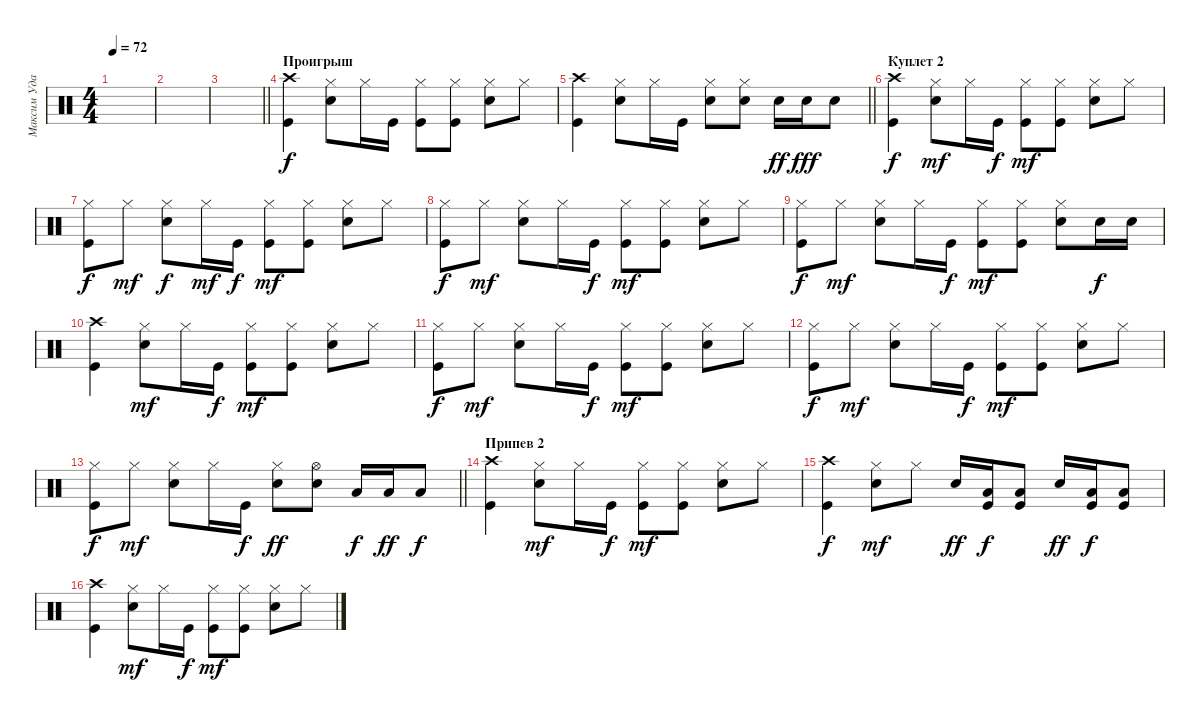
\track ("Максим Удалов" "Максим Уда") {instrument percussion}
\staff {score}
\articulation defaults
\ts (4 4)
\tempo 72
\clef neutral
\ks c
|
|
\barLineRight lightlight
|
\section ("" "Проигрыш")
("Kick (hit)" "Crash high (hit)").4 ("Snare (hit) 2" "Hi-Hat (closed)").8 "Hi-Hat (closed)".16 "Kick (hit)".16 ("Kick (hit)" "Hi-Hat (closed)").8 ("Kick (hit)" "Hi-Hat (closed)").8 ("Snare (hit) 2" "Hi-Hat (closed)").8 "Hi-Hat (closed)".8 |
\barLineRight lightlight
("Kick (hit)" "Crash high (hit)").4 ("Snare (hit) 2" "Hi-Hat (closed)").8 "Hi-Hat (closed)".16 "Kick (hit)".16 ("Snare (hit) 2" "Hi-Hat (closed)").8 ("Snare (hit) 2" "Hi-Hat (closed)").8 "Snare (hit) 2".16{dy ff} "Snare (hit) 2".16{dy fff} "Snare (hit) 2".8 |
\section ("" "Куплет 2")
("Kick (hit)" "Crash high (hit)").4{dy f} ("Hi-Hat (closed)" "Snare (hit) 2").8{dy mf} "Hi-Hat (closed)".16 "Kick (hit)".16{dy f} ("Hi-Hat (closed)" "Kick (hit)").8{dy mf} ("Hi-Hat (closed)" "Kick (hit)").8 ("Hi-Hat (closed)" "Snare (hit) 2").8 "Hi-Hat (closed)".8 |
("Kick (hit)" "Hi-Hat (closed)").8{dy f} "Hi-Hat (closed)".8{dy mf} ("Hi-Hat (closed)" "Snare (hit) 2").8{dy f} "Hi-Hat (closed)".16{dy mf} "Kick (hit)".16{dy f} ("Hi-Hat (closed)" "Kick (hit)").8{dy mf} ("Hi-Hat (closed)" "Kick (hit)").8 ("Hi-Hat (closed)" "Snare (hit) 2").8 "Hi-Hat (closed)".8 |
("Kick (hit)" "Hi-Hat (closed)").8{dy f} "Hi-Hat (closed)".8{dy mf} ("Hi-Hat (closed)" "Snare (hit) 2").8 "Hi-Hat (closed)".16 "Kick (hit)".16{dy f} ("Hi-Hat (closed)" "Kick (hit)").8{dy mf} ("Hi-Hat (closed)" "Kick (hit)").8 ("Hi-Hat (closed)" "Snare (hit) 2").8 "Hi-Hat (closed)".8 |
("Kick (hit)" "Hi-Hat (closed)").8{dy f} "Hi-Hat (closed)".8{dy mf} ("Hi-Hat (closed)" "Snare (hit) 2").8 "Hi-Hat (closed)".16 "Kick (hit)".16{dy f} ("Hi-Hat (closed)" "Kick (hit)").8{dy mf} ("Hi-Hat (closed)" "Kick (hit)").8 ("Hi-Hat (closed)" "Snare (hit) 2").8 "Snare (hit) 2".16{dy f} "Snare (hit) 2".16 |
("Kick (hit)" "Crash high (hit)").4 ("Hi-Hat (closed)" "Snare (hit) 2").8{dy mf} "Hi-Hat (closed)".16 "Kick (hit)".16{dy f} ("Hi-Hat (closed)" "Kick (hit)").8{dy mf} ("Hi-Hat (closed)" "Kick (hit)").8 ("Hi-Hat (closed)" "Snare (hit) 2").8 "Hi-Hat (closed)".8 |
("Kick (hit)" "Hi-Hat (closed)").8{dy f} "Hi-Hat (closed)".8{dy mf} ("Hi-Hat (closed)" "Snare (hit) 2").8 "Hi-Hat (closed)".16 "Kick (hit)".16{dy f} ("Hi-Hat (closed)" "Kick (hit)").8{dy mf} ("Hi-Hat (closed)" "Kick (hit)").8 ("Hi-Hat (closed)" "Snare (hit) 2").8 "Hi-Hat (closed)".8 |
("Kick (hit)" "Hi-Hat (closed)").8{dy f} "Hi-Hat (closed)".8{dy mf} ("Hi-Hat (closed)" "Snare (hit) 2").8 "Hi-Hat (closed)".16 "Kick (hit)".16{dy f} ("Hi-Hat (closed)" "Kick (hit)").8{dy mf} ("Hi-Hat (closed)" "Kick (hit)").8 ("Hi-Hat (closed)" "Snare (hit) 2").8 "Hi-Hat (closed)".8 |
\barLineRight lightlight
("Kick (hit)" "Hi-Hat (closed)").8{dy f} "Hi-Hat (closed)".8{dy mf} ("Hi-Hat (closed)" "Snare (hit) 2").8 "Hi-Hat (closed)".16 "Kick (hit)".16{dy f} ("Snare (hit) 2" "Hi-Hat (closed)").8{dy ff} ("Snare (hit) 2" "Hi-Hat (open)").8 "Low Tom (hit)".16{dy f} "Low Tom (hit)".16{dy ff} "Low Tom (hit)".8{dy f} |
\section ("" "Припев 2")
("Kick (hit)" "Crash high (hit)").4 ("Hi-Hat (closed)" "Snare (hit) 2").8{dy mf} "Hi-Hat (closed)".16 "Kick (hit)".16{dy f} ("Hi-Hat (closed)" "Kick (hit)").8{dy mf} ("Hi-Hat (closed)" "Kick (hit)").8 ("Hi-Hat (closed)" "Snare (hit) 2").8 "Hi-Hat (closed)".8 |
("Kick (hit)" "Crash high (hit)").4{dy f} ("Hi-Hat (closed)" "Snare (hit) 2").8{dy mf} "Hi-Hat (closed)".8 "Snare (hit) 2".16{dy ff} ("Kick (hit)" "Low Floor Tom (hit)").16{dy f} ("Kick (hit)" "Low Floor Tom (hit)").8 "Snare (hit) 2".16{dy ff} ("Kick (hit)" "Low Floor Tom (hit)").16{dy f} ("Kick (hit)" "Low Floor Tom (hit)").8 |
("Kick (hit)" "Crash high (hit)").4 ("Hi-Hat (closed)" "Snare (hit) 2").8{dy mf} "Hi-Hat (closed)".16 "Kick (hit)".16{dy f} ("Hi-Hat (closed)" "Kick (hit)").8{dy mf} ("Hi-Hat (closed)" "Kick (hit)").8 ("Hi-Hat (closed)" "Snare (hit) 2").8 "Hi-Hat (closed)".8
